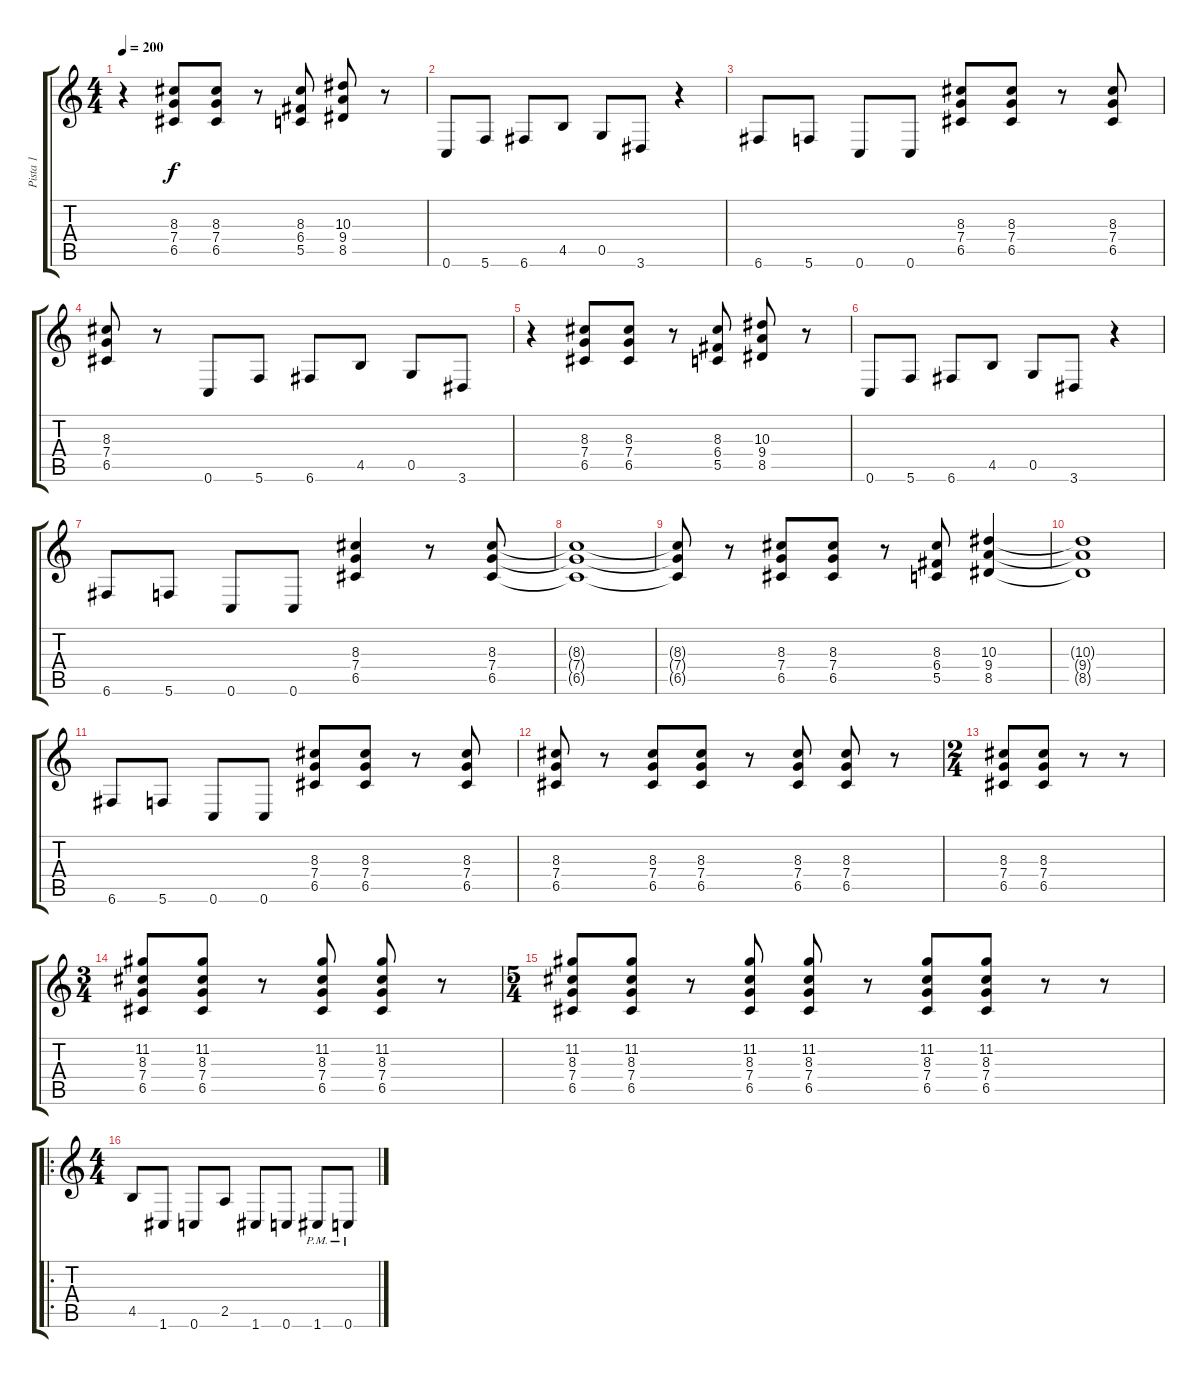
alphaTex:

\track ("Pista 1" "Pista 1") {instrument distortionguitar}
\staff {score tabs}
\tuning (D4 A3 F3 C3 G2 C2) {hide}
\ts (4 4)
\tempo 200
\clef g2
\ks c
r.4{dy f} (8.3 7.4 6.5).8 (8.3 7.4 6.5).8 r.8 (8.3 6.4 5.5).8 (10.3 9.4 8.5).8 r.8 |
0.6.8 5.6.8 6.6.8 4.5.8 0.5.8 3.6.8 r.4 |
6.6.8 5.6.8 0.6.8 0.6.8 (8.3 7.4 6.5).8 (8.3 7.4 6.5).8 r.8 (8.3 7.4 6.5).8 |
(8.3 7.4 6.5).8 r.8 0.6.8 5.6.8 6.6.8 4.5.8 0.5.8 3.6.8 |
r.4 (8.3 7.4 6.5).8 (8.3 7.4 6.5).8 r.8 (8.3 6.4 5.5).8 (10.3 9.4 8.5).8 r.8 |
0.6.8 5.6.8 6.6.8 4.5.8 0.5.8 3.6.8 r.4 |
6.6.8 5.6.8 0.6.8 0.6.8 (8.3 7.4 6.5).4 r.8 (8.3 7.4 6.5).8 |
(8.3{t} 7.4{t} 6.5{t}).1 |
(8.3{t} 7.4{t} 6.5{t}).8 r.8 (8.3 7.4 6.5).8 (8.3 7.4 6.5).8 r.8 (8.3 6.4 5.5).8 (10.3 9.4 8.5).4 |
(10.3{t} 9.4{t} 8.5{t}).1 |
6.6.8 5.6.8 0.6.8 0.6.8 (8.3 7.4 6.5).8 (8.3 7.4 6.5).8 r.8 (8.3 7.4 6.5).8 |
(8.3 7.4 6.5).8 r.8 (8.3 7.4 6.5).8 (8.3 7.4 6.5).8 r.8 (8.3 7.4 6.5).8 (8.3 7.4 6.5).8 r.8 |
\ts (2 4)
(8.3 7.4 6.5).8 (8.3 7.4 6.5).8 r.8 r.8 |
\ts (3 4)
(11.2 8.3 7.4 6.5).8 (11.2 8.3 7.4 6.5).8 r.8 (11.2 8.3 7.4 6.5).8 (11.2 8.3 7.4 6.5).8 r.8 |
\ts (5 4)
(11.2 8.3 7.4 6.5).8 (11.2 8.3 7.4 6.5).8 r.8 (11.2 8.3 7.4 6.5).8 (11.2 8.3 7.4 6.5).8 r.8 (11.2 8.3 7.4 6.5).8 (11.2 8.3 7.4 6.5).8 r.8 r.8 |
\ro
\ts (4 4)
4.5.8 1.6.8 0.6.8 2.5.8 1.6.8 0.6.8 1.6{pm}.8 0.6{pm}.8
